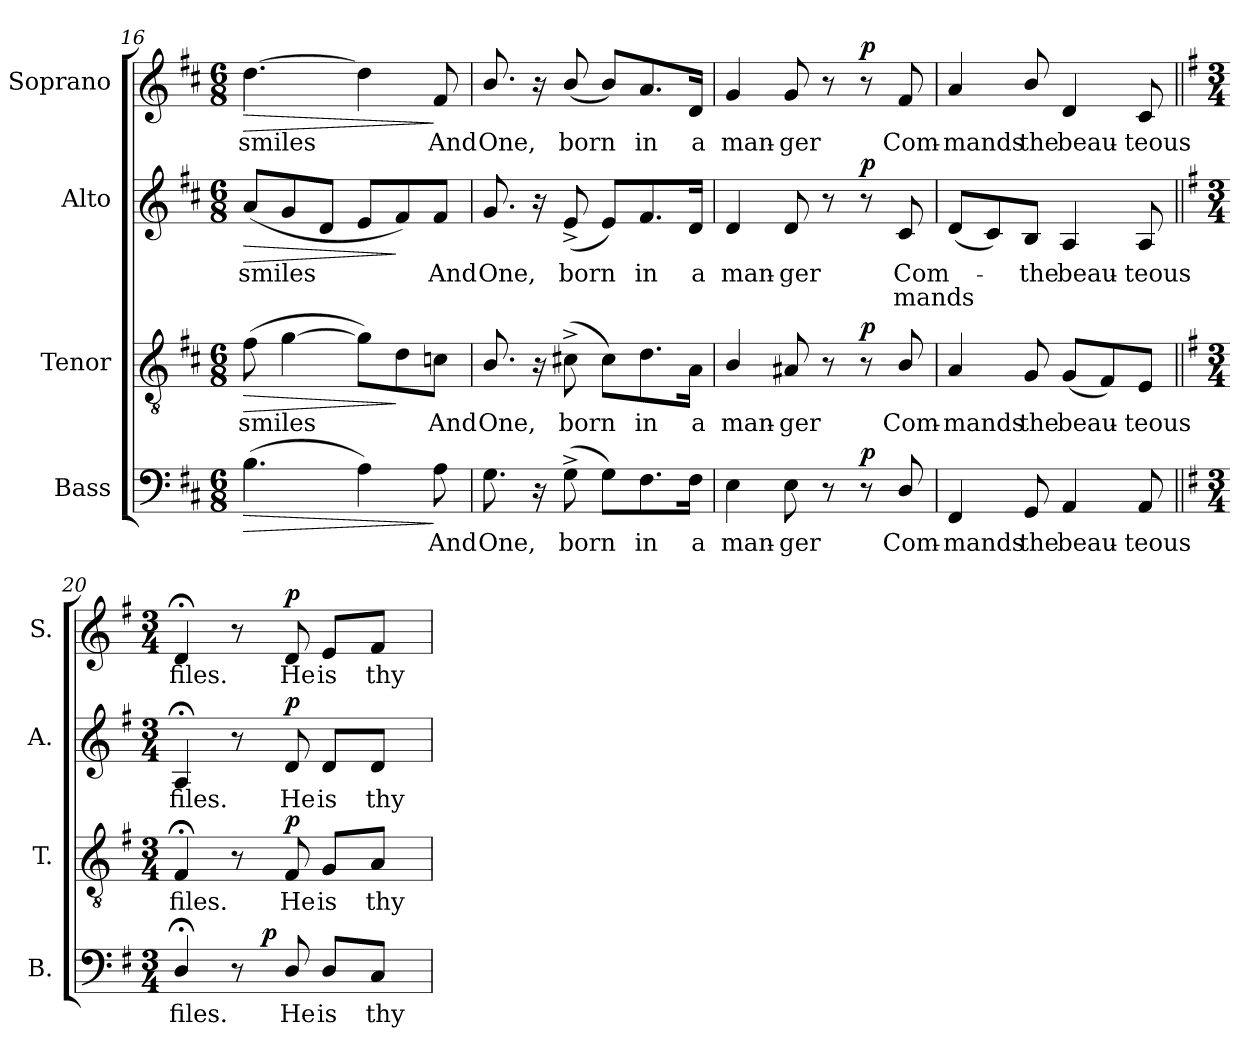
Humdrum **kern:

**kern	**text	**dynam	**kern	**text	**dynam	**kern	**text	**text	**dynam	**kern	**text	**dynam
*part4	*part4	*part4	*part3	*part3	*part3	*part2	*part2	*part2	*part2	*part1	*part1	*part1
*staff4	*staff4	*staff4	*staff3	*staff3	*staff3	*staff2	*staff2	*staff2	*staff2	*staff1	*staff1	*staff1
*I"Bass	*	*	*I"Tenor	*	*	*I"Alto	*	*	*	*I"Soprano	*	*
*I'B.	*	*	*I'T.	*	*	*I'A.	*	*	*	*I'S.	*	*
*clefF4	*	*	*clefGv2	*	*	*clefG2	*	*	*	*clefG2	*	*
*	*	*	*ITrd7c12	*	*	*	*	*	*	*	*	*
*k[f#c#]	*	*	*k[f#c#]	*	*	*k[f#c#]	*	*	*	*k[f#c#]	*	*
*D:	*	*	*D:	*	*	*D:	*	*	*	*D:	*	*
*M6/8	*	*	*M6/8	*	*	*M6/8	*	*	*	*M6/8	*	*
=16	=16	=16	=16	=16	=16	=16	=16	=16	=16	=16	=16	=16
!	!	!LO:HP:b	!	!	!	!	!	!	!	!	!	!
!	!	!	!	!LO:LY:b:color=#000000	!LO:HP:b	!	!	!	!	!	!	!
!	!	!	!	!	!	!	!LO:LY:b:color=#000000	!	!LO:HP:b	!	!	!
!	!	!	!	!	!	!	!	!	!	!	!LO:LY:b:color=#000000	!LO:HP:b
(4.Bi\	.	>	(8F#i\	smiles	>	(8ai/L	smiles	.	>	[4.ddi\	smiles	>
.	.	.	[4Gi\	.	.	8gi/	.	.	.	.	.	.
.	.	.	.	.	.	8di/J	.	.	.	.	.	.
4Ai\)	.	.	8Gi\L])	.	.	8ei/L	.	.	.	4ddi\]	.	.
.	.	.	8Di\	.	]	8f#i/)	.	.	]	.	.	.
!	!LO:LY:b:color=#000000	!	!	!	!	!	!	!	!	!	!	!
!	!	!	!	!LO:LY:b:color=#000000	!	!	!	!	!	!	!	!
!	!	!	!	!	!	!	!LO:LY:b:color=#000000	!	!	!	!	!
!	!	!	!	!	!	!	!	!	!	!	!LO:LY:b:color=#000000	!
8Ai\	And	]	8Cni\J	And	.	8f#i/J	And	.	.	8f#i/	And	]
=17	=17	=17	=17	=17	=17	=17	=17	=17	=17	=17	=17	=17
!	!LO:LY:b:color=#000000	!	!	!	!	!	!	!	!	!	!	!
!	!	!	!	!LO:LY:b:color=#000000	!	!	!	!	!	!	!	!
!	!	!	!	!	!	!	!LO:LY:b:color=#000000	!	!	!	!	!
!	!	!	!	!	!	!	!	!	!	!	!LO:LY:b:color=#000000	!
8.Gi\	One,	.	8.BBi/	One,	.	8.gi/	One,	.	.	8.bi/	One,	.
16r	.	.	16r	.	.	16r	.	.	.	16r	.	.
!	!LO:LY:b:color=#000000	!	!	!	!	!	!	!	!	!	!	!
!	!	!	!	!LO:LY:b:color=#000000	!	!	!	!	!	!	!	!
!	!	!	!	!	!	!	!LO:LY:b:color=#000000	!	!	!	!	!
!	!	!	!	!	!	!	!	!	!	!	!LO:LY:b:color=#000000	!
(8G^i\	born	.	(8C#X^i\	born	.	(8e^i/	born	.	.	(8bi/	born	.
8Gi\L)	.	.	8C#i\L)	.	.	8ei/L)	.	.	.	8bi/L)	.	.
!	!LO:LY:b:color=#000000	!	!	!	!	!	!	!	!	!	!	!
!	!	!	!	!LO:LY:b:color=#000000	!	!	!	!	!	!	!	!
!	!	!	!	!	!	!	!LO:LY:b:color=#000000	!	!	!	!	!
!	!	!	!	!	!	!	!	!	!	!	!LO:LY:b:color=#000000	!
8.F#i\	in	.	8.Di\	in	.	8.f#i/	in	.	.	8.ai/	in	.
!	!LO:LY:b:color=#000000	!	!	!	!	!	!	!	!	!	!	!
!	!	!	!	!LO:LY:b:color=#000000	!	!	!	!	!	!	!	!
!	!	!	!	!	!	!	!LO:LY:b:color=#000000	!	!	!	!	!
!	!	!	!	!	!	!	!	!	!	!	!LO:LY:b:color=#000000	!
16F#i\Jk	a	.	16AAi\Jk	a	.	16di/Jk	a	.	.	16di/Jk	a	.
!!LO:LB:g=z
=18	=18	=18	=18	=18	=18	=18	=18	=18	=18	=18	=18	=18
!	!LO:LY:b:color=#000000	!	!	!	!	!	!	!	!	!	!	!
!	!	!	!	!LO:LY:b:color=#000000	!	!	!	!	!	!	!	!
!	!	!	!	!	!	!	!LO:LY:b:color=#000000	!	!	!	!	!
!	!	!	!	!	!	!	!	!	!	!	!LO:LY:b:color=#000000	!
4Ei\	man-	.	4BBi/	man-	.	4di/	man-	.	.	4gi/	man-	.
!	!LO:LY:b:color=#000000	!	!	!	!	!	!	!	!	!	!	!
!	!	!	!	!LO:LY:b:color=#000000	!	!	!	!	!	!	!	!
!	!	!	!	!	!	!	!LO:LY:b:color=#000000	!	!	!	!	!
!	!	!	!	!	!	!	!	!	!	!	!LO:LY:b:color=#000000	!
8Ei\	-ger	.	8AA#Xi/	-ger	.	8di/	-ger	.	.	8gi/	-ger	.
8r	.	.	8r	.	.	8r	.	.	.	8r	.	.
8r	.	p	8r	.	p	8r	.	.	p	8r	.	p
!	!LO:LY:b:color=#000000	!	!	!	!	!	!	!	!	!	!	!
!	!	!	!	!LO:LY:b:color=#000000	!	!	!	!	!	!	!	!
!	!	!	!	!	!	!	!LO:LY:b:color=#000000	!LO:LY:b:color=#000000	!	!	!	!
!	!	!	!	!	!	!	!	!	!	!	!LO:LY:b:color=#000000	!
8Di/	Com-	.	8BBi/	Com-	.	8c#i/	Com-	-mands	.	8f#i/	Com-	.
=19	=19	=19	=19	=19	=19	=19	=19	=19	=19	=19	=19	=19
!	!LO:LY:b:color=#000000	!	!	!	!	!	!	!	!	!	!	!
!	!	!	!	!LO:LY:b:color=#000000	!	!	!	!	!	!	!	!
!	!	!	!	!	!	!	!	!	!	!	!LO:LY:b:color=#000000	!
4FF#i/	-mands	.	4AAi/	-mands	.	(8di/L	.	.	.	4ai/	-mands	.
.	.	.	.	.	.	8c#i/)	.	.	.	.	.	.
!	!LO:LY:b:color=#000000	!	!	!	!	!	!	!	!	!	!	!
!	!	!	!	!LO:LY:b:color=#000000	!	!	!	!	!	!	!	!
!	!	!	!	!	!	!	!LO:LY:b:color=#000000	!	!	!	!	!
!	!	!	!	!	!	!	!	!	!	!	!LO:LY:b:color=#000000	!
8GGi/	the	.	8GGi/	the	.	8Bi/J	the	.	.	8bi/	the	.
!	!LO:LY:b:color=#000000	!	!	!	!	!	!	!	!	!	!	!
!	!	!	!	!LO:LY:b:color=#000000	!	!	!	!	!	!	!	!
!	!	!	!	!	!	!	!LO:LY:b:color=#000000	!	!	!	!	!
!	!	!	!	!	!	!	!	!	!	!	!LO:LY:b:color=#000000	!
4AAi/	beau-	.	(8GGi/L	beau-	.	4Ai/	beau-	.	.	4di/	beau-	.
.	.	.	8FF#i/)	.	.	.	.	.	.	.	.	.
!	!LO:LY:b:color=#000000	!	!	!	!	!	!	!	!	!	!	!
!	!	!	!	!LO:LY:b:color=#000000	!	!	!	!	!	!	!	!
!	!	!	!	!	!	!	!LO:LY:b:color=#000000	!	!	!	!	!
!	!	!	!	!	!	!	!	!	!	!	!LO:LY:b:color=#000000	!
8AAi/	-teous	.	8EEi/J	-teous	.	8Ai/	-teous	.	.	8c#i/	-teous	.
=20||	=20||	=20||	=20||	=20||	=20||	=20||	=20||	=20||	=20||	=20||	=20||	=20||
*k[f#]	*	*	*k[f#]	*	*	*k[f#]	*	*	*	*k[f#]	*	*
*G:	*	*	*G:	*	*	*G:	*	*	*	*G:	*	*
*M3/4	*	*	*M3/4	*	*	*M3/4	*	*	*	*M3/4	*	*
!	!LO:LY:b:color=#000000	!	!	!	!	!	!	!	!	!	!	!
!	!	!	!	!LO:LY:b:color=#000000	!	!	!	!	!	!	!	!
!	!	!	!	!	!	!	!LO:LY:b:color=#000000	!	!	!	!	!
!	!	!	!	!	!	!	!	!	!	!	!LO:LY:b:color=#000000	!
*^	*	*	*	*	*	*	*	*	*	*	*	*
4D;i/	4ryy	files.	.	4FF#;i/	files.	.	4A;i/	files.	.	.	4d;i/	files.	.
8r	16ryy	.	.	8r	.	.	8r	.	.	.	8r	.	.
.	256.ryy	.	.	.	.	.	.	.	.	.	.	.	.
.	4ryy	.	p	.	.	.	.	.	.	.	.	.	.
!	!	!LO:LY:b:color=#000000	!	!	!	!	!	!	!	!	!	!	!
!	!	!	!	!	!LO:LY:b:color=#000000	!	!	!	!	!	!	!	!
!	!	!	!	!	!	!	!	!LO:LY:b:color=#000000	!	!	!	!	!
!	!	!	!	!	!	!	!	!	!	!	!	!LO:LY:b:color=#000000	!
8Di/	.	He	.	8FF#i/	He	p	8di/	He	.	p	8di/	He	p
!	!	!LO:LY:b:color=#000000	!	!	!	!	!	!	!	!	!	!	!
!	!	!	!	!	!LO:LY:b:color=#000000	!	!	!	!	!	!	!	!
!	!	!	!	!	!	!	!	!LO:LY:b:color=#000000	!	!	!	!	!
!	!	!	!	!	!	!	!	!	!	!	!	!LO:LY:b:color=#000000	!
8Di/L	.	is	.	8GGi/L	is	.	8di/L	is	.	.	8ei/L	is	.
.	8ryy	.	.	.	.	.	.	.	.	.	.	.	.
!	!	!LO:LY:b:color=#000000	!	!	!	!	!	!	!	!	!	!	!
!	!	!	!	!	!LO:LY:b:color=#000000	!	!	!	!	!	!	!	!
!	!	!	!	!	!	!	!	!LO:LY:b:color=#000000	!	!	!	!	!
!	!	!	!	!	!	!	!	!	!	!	!	!LO:LY:b:color=#000000	!
8Ci/J	.	thy	.	8AAi/J	thy	.	8di/J	thy	.	.	8f#i/J	thy	.
.	32ryy	.	.	.	.	.	.	.	.	.	.	.	.
.	64ryy	.	.	.	.	.	.	.	.	.	.	.	.
.	128ryy	.	.	.	.	.	.	.	.	.	.	.	.
.	512ryy	.	.	.	.	.	.	.	.	.	.	.	.
*v	*v	*	*	*	*	*	*	*	*	*	*	*	*
=	=	=	=	=	=	=	=	=	=	=	=	=
*-	*-	*-	*-	*-	*-	*-	*-	*-	*-	*-	*-	*-
